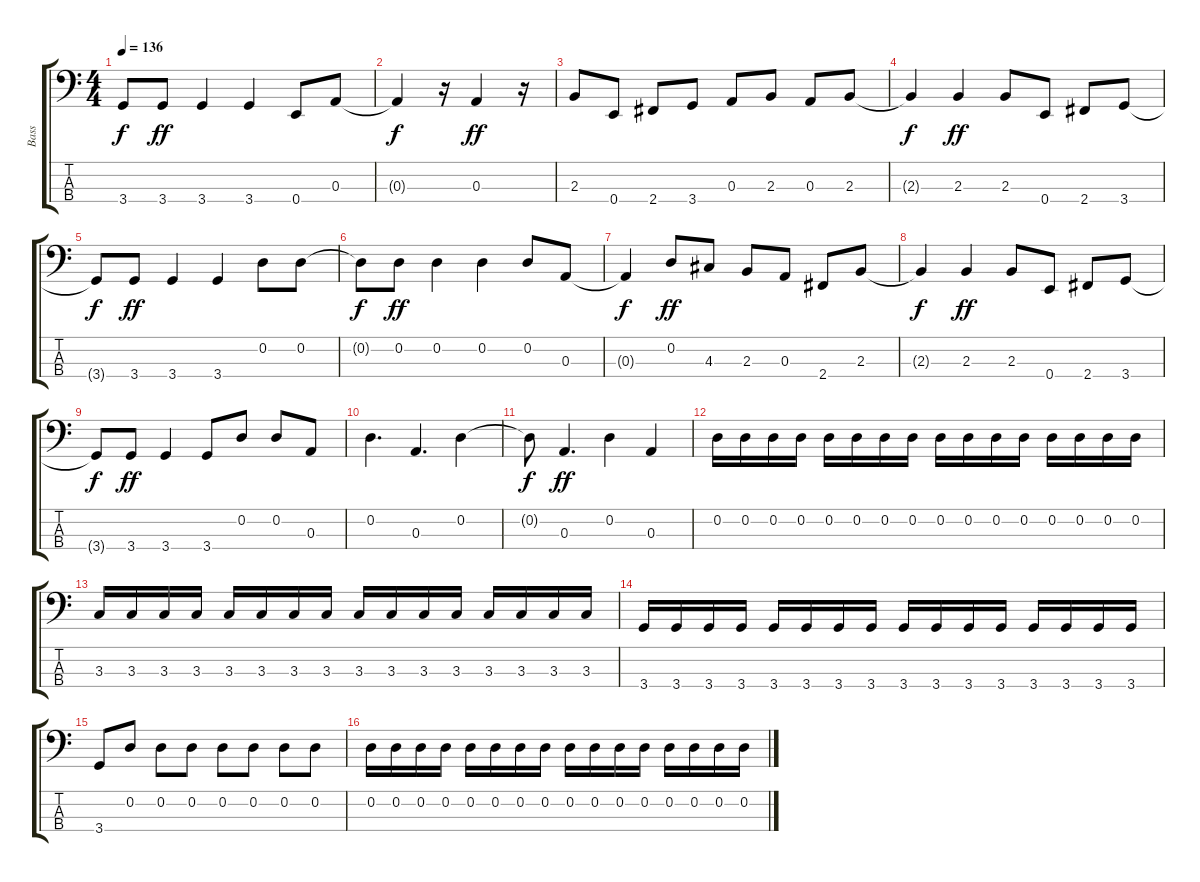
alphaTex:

\track ("Bass" "Bass") {instrument electricbassfinger}
\staff {score tabs}
\tuning (G2 D2 A1 E1) {hide}
\ts (4 4)
\tempo 136
\clef f4
\ks c
3.4{t}.8{dy f} 3.4.8{dy ff} 3.4.4 3.4.4 0.4.8 0.3.8 |
0.3{t}.4{dy f} r.16 0.3.4{dy ff} r.16 |
2.3.8 0.4.8 2.4.8 3.4.8 0.3.8 2.3.8 0.3.8 2.3.8 |
2.3{t}.4{dy f} 2.3.4{dy ff} 2.3.8 0.4.8 2.4.8 3.4.8 |
3.4{t}.8{dy f} 3.4.8{dy ff} 3.4.4 3.4.4 0.2.8 0.2.8 |
0.2{t}.8{dy f} 0.2.8{dy ff} 0.2.4 0.2.4 0.2.8 0.3.8 |
0.3{t}.4{dy f} 0.2.8{dy ff} 4.3.8 2.3.8 0.3.8 2.4.8 2.3.8 |
2.3{t}.4{dy f} 2.3.4{dy ff} 2.3.8 0.4.8 2.4.8 3.4.8 |
3.4{t}.8{dy f} 3.4.8{dy ff} 3.4.4 3.4.8 0.2.8 0.2.8 0.3.8 |
0.2.4{d} 0.3.4{d} 0.2.4 |
0.2{t}.8{dy f} 0.3.4{d dy ff} 0.2.4 0.3.4 |
0.2.16 0.2.16 0.2.16 0.2.16 0.2.16 0.2.16 0.2.16 0.2.16 0.2.16 0.2.16 0.2.16 0.2.16 0.2.16 0.2.16 0.2.16 0.2.16 |
3.3.16 3.3.16 3.3.16 3.3.16 3.3.16 3.3.16 3.3.16 3.3.16 3.3.16 3.3.16 3.3.16 3.3.16 3.3.16 3.3.16 3.3.16 3.3.16 |
3.4.16 3.4.16 3.4.16 3.4.16 3.4.16 3.4.16 3.4.16 3.4.16 3.4.16 3.4.16 3.4.16 3.4.16 3.4.16 3.4.16 3.4.16 3.4.16 |
3.4.8 0.2.8 0.2.8 0.2.8 0.2.8 0.2.8 0.2.8 0.2.8 |
0.2.16 0.2.16 0.2.16 0.2.16 0.2.16 0.2.16 0.2.16 0.2.16 0.2.16 0.2.16 0.2.16 0.2.16 0.2.16 0.2.16 0.2.16 0.2.16
